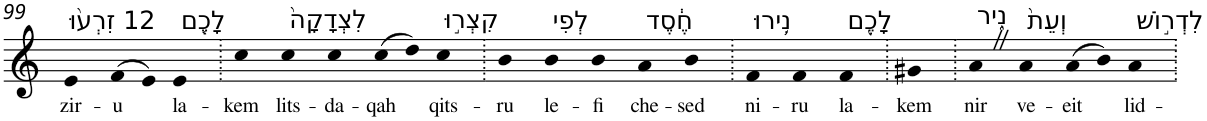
**kern	**text
*part1	*part1
*staff1	*staff1
*I"Piano	*
*I'Pno	*
!!LO:PB:g=z
*clefG2	*
*k[]	*
=99	=99
!LO:TX:a:t=12 זִרְע֨וּ	!
!	!LO:LY:b
4e	zir-
!	!LO:LY:b
(>8f	-u
8e)	.
!LO:TX:a:t=לָכֶ֤ם	!
!	!LO:LY:b
4e	la-
=100.	=100.
!	!LO:LY:b
4cc	-kem
!LO:TX:a:t=לִצְדָקָה֙	!
!	!LO:LY:b
4cc	lits-
!	!LO:LY:b
4cc	-da-
!	!LO:LY:b
(>8cc	-qah
8dd)	.
!LO:TX:a:t=קִצְר֣וּ	!
!	!LO:LY:b
4cc	qits-
=101.	=101.
!	!LO:LY:b
4b	-ru
!LO:TX:a:t=לְפִי	!
!	!LO:LY:b
4b	le-
!	!LO:LY:b
4b	-fi
!LO:TX:a:t=חֶ֔סֶד	!
!	!LO:LY:b
4a	che-
!	!LO:LY:b
4b	-sed
=102.	=102.
!LO:TX:a:t=נִ֥ירוּ	!
!	!LO:LY:b
4f	ni-
!	!LO:LY:b
4f	-ru
!LO:TX:a:t=לָכֶ֖ם	!
!	!LO:LY:b
4f	la-
=103.	=103.
!	!LO:LY:b
4g#X	-kem
=104.	=104.
!LO:TX:a:t=נִ֑יר	!
!	!LO:LY:b
4aZ	nir
!LO:TX:a:t=וְעֵת֙	!
!	!LO:LY:b
4a	ve-
!	!LO:LY:b
(>8a	-eit
8b)	.
!LO:TX:a:t=לִדְר֣וֹשׁ	!
!	!LO:LY:b
4a	lid-
=.	=.
*-	*-
